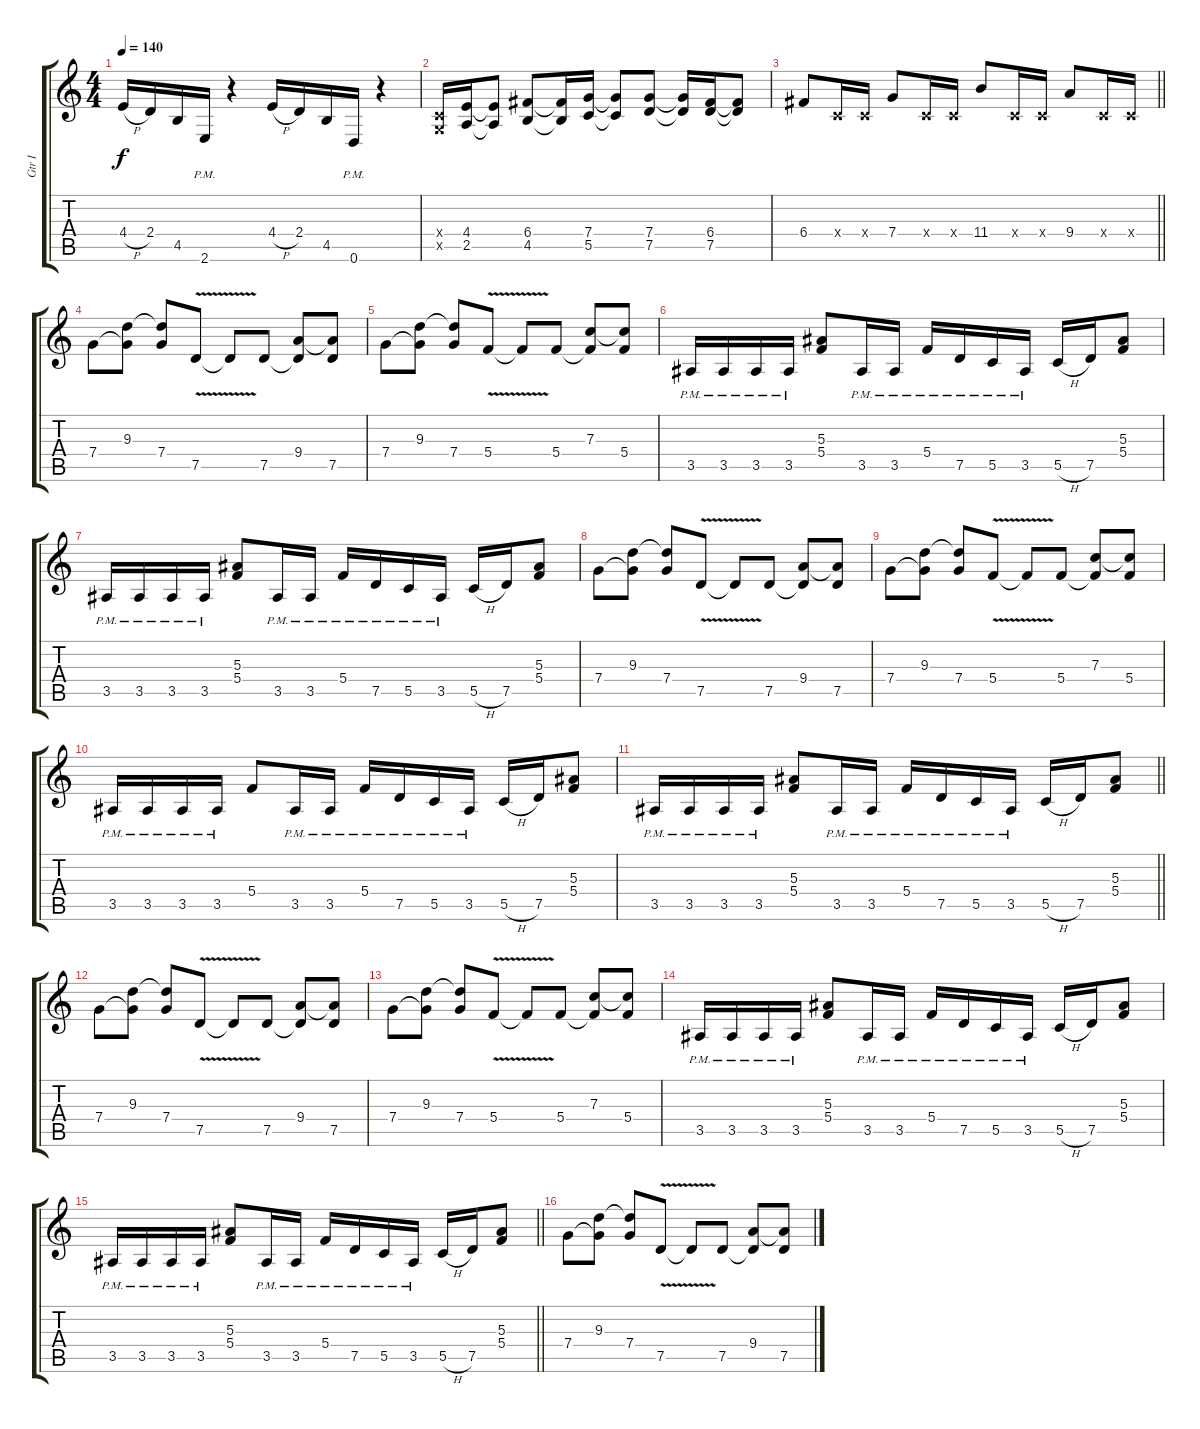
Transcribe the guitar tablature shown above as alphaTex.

\track ("Gtr I" "Gtr I") {instrument distortionguitar}
\staff {score tabs}
\tuning (D4 A3 F3 C3 G2 D2) {hide}
\ts (4 4)
\tempo 140
\clef g2
\ks c
4.4{h}.16{dy f} 2.4.16 4.5.16 2.6{pm}.16 r.4 4.4{h}.16 2.4.16 4.5.16 0.6{pm}.16 r.4 |
(0.4{x} 0.5{x}).16 (4.4 2.5).16 (4.4{t} 2.5{t}).8 (6.4 4.5).8 (6.4{t} 4.5{t}).16 (7.4 5.5).16 (7.4{t} 5.5{t}).8 (7.4 7.5).8 (7.4{t} 7.5{t}).16 (6.4 7.5).16 (6.4{t} 7.5{t}).8 |
\barLineRight lightlight
6.4.8 0.4{x}.16 0.4{x}.16 7.4.8 0.4{x}.16 0.4{x}.16 11.4.8 0.4{x}.16 0.4{x}.16 9.4.8 0.4{x}.16 0.4{x}.16 |
7.4.8 (9.3 7.4{t}).8 (9.3{t} 7.4).8 7.5{v}.8 7.5{t}.8 7.5.8 (9.4 7.5{t}).8 (9.4{t} 7.5).8 |
7.4.8 (9.3 7.4{t}).8 (9.3{t} 7.4).8 5.4{v}.8 5.4{t}.8 5.4.8 (7.3 5.4{t}).8 (7.3{t} 5.4).8 |
3.5{pm}.16 3.5{pm}.16 3.5{pm}.16 3.5{pm}.16 (5.3 5.4).8 3.5{pm}.16 3.5{pm}.16 5.4{pm}.16 7.5{pm}.16 5.5{pm}.16 3.5{pm}.16 5.5{h}.16 7.5.16 (5.3 5.4).8 |
3.5{pm}.16 3.5{pm}.16 3.5{pm}.16 3.5{pm}.16 (5.3 5.4).8 3.5{pm}.16 3.5{pm}.16 5.4{pm}.16 7.5{pm}.16 5.5{pm}.16 3.5{pm}.16 5.5{h}.16 7.5.16 (5.3 5.4).8 |
7.4.8 (9.3 7.4{t}).8 (9.3{t} 7.4).8 7.5{v}.8 7.5{t}.8 7.5.8 (9.4 7.5{t}).8 (9.4{t} 7.5).8 |
7.4.8 (9.3 7.4{t}).8 (9.3{t} 7.4).8 5.4{v}.8 5.4{t}.8 5.4.8 (7.3 5.4{t}).8 (7.3{t} 5.4).8 |
3.5{pm}.16 3.5{pm}.16 3.5{pm}.16 3.5{pm}.16 5.4.8 3.5{pm}.16 3.5{pm}.16 5.4{pm}.16 7.5{pm}.16 5.5{pm}.16 3.5{pm}.16 5.5{h}.16 7.5.16 (5.3 5.4).8 |
\barLineRight lightlight
3.5{pm}.16 3.5{pm}.16 3.5{pm}.16 3.5{pm}.16 (5.3 5.4).8 3.5{pm}.16 3.5{pm}.16 5.4{pm}.16 7.5{pm}.16 5.5{pm}.16 3.5{pm}.16 5.5{h}.16 7.5.16 (5.3 5.4).8 |
7.4.8 (9.3 7.4{t}).8 (9.3{t} 7.4).8 7.5{v}.8 7.5{t}.8 7.5.8 (9.4 7.5{t}).8 (9.4{t} 7.5).8 |
7.4.8 (9.3 7.4{t}).8 (9.3{t} 7.4).8 5.4{v}.8 5.4{t}.8 5.4.8 (7.3 5.4{t}).8 (7.3{t} 5.4).8 |
3.5{pm}.16 3.5{pm}.16 3.5{pm}.16 3.5{pm}.16 (5.3 5.4).8 3.5{pm}.16 3.5{pm}.16 5.4{pm}.16 7.5{pm}.16 5.5{pm}.16 3.5{pm}.16 5.5{h}.16 7.5.16 (5.3 5.4).8 |
\barLineRight lightlight
3.5{pm}.16 3.5{pm}.16 3.5{pm}.16 3.5{pm}.16 (5.3 5.4).8 3.5{pm}.16 3.5{pm}.16 5.4{pm}.16 7.5{pm}.16 5.5{pm}.16 3.5{pm}.16 5.5{h}.16 7.5.16 (5.3 5.4).8 |
7.4.8 (9.3 7.4{t}).8 (9.3{t} 7.4).8 7.5{v}.8 7.5{t}.8 7.5.8 (9.4 7.5{t}).8 (9.4{t} 7.5).8
